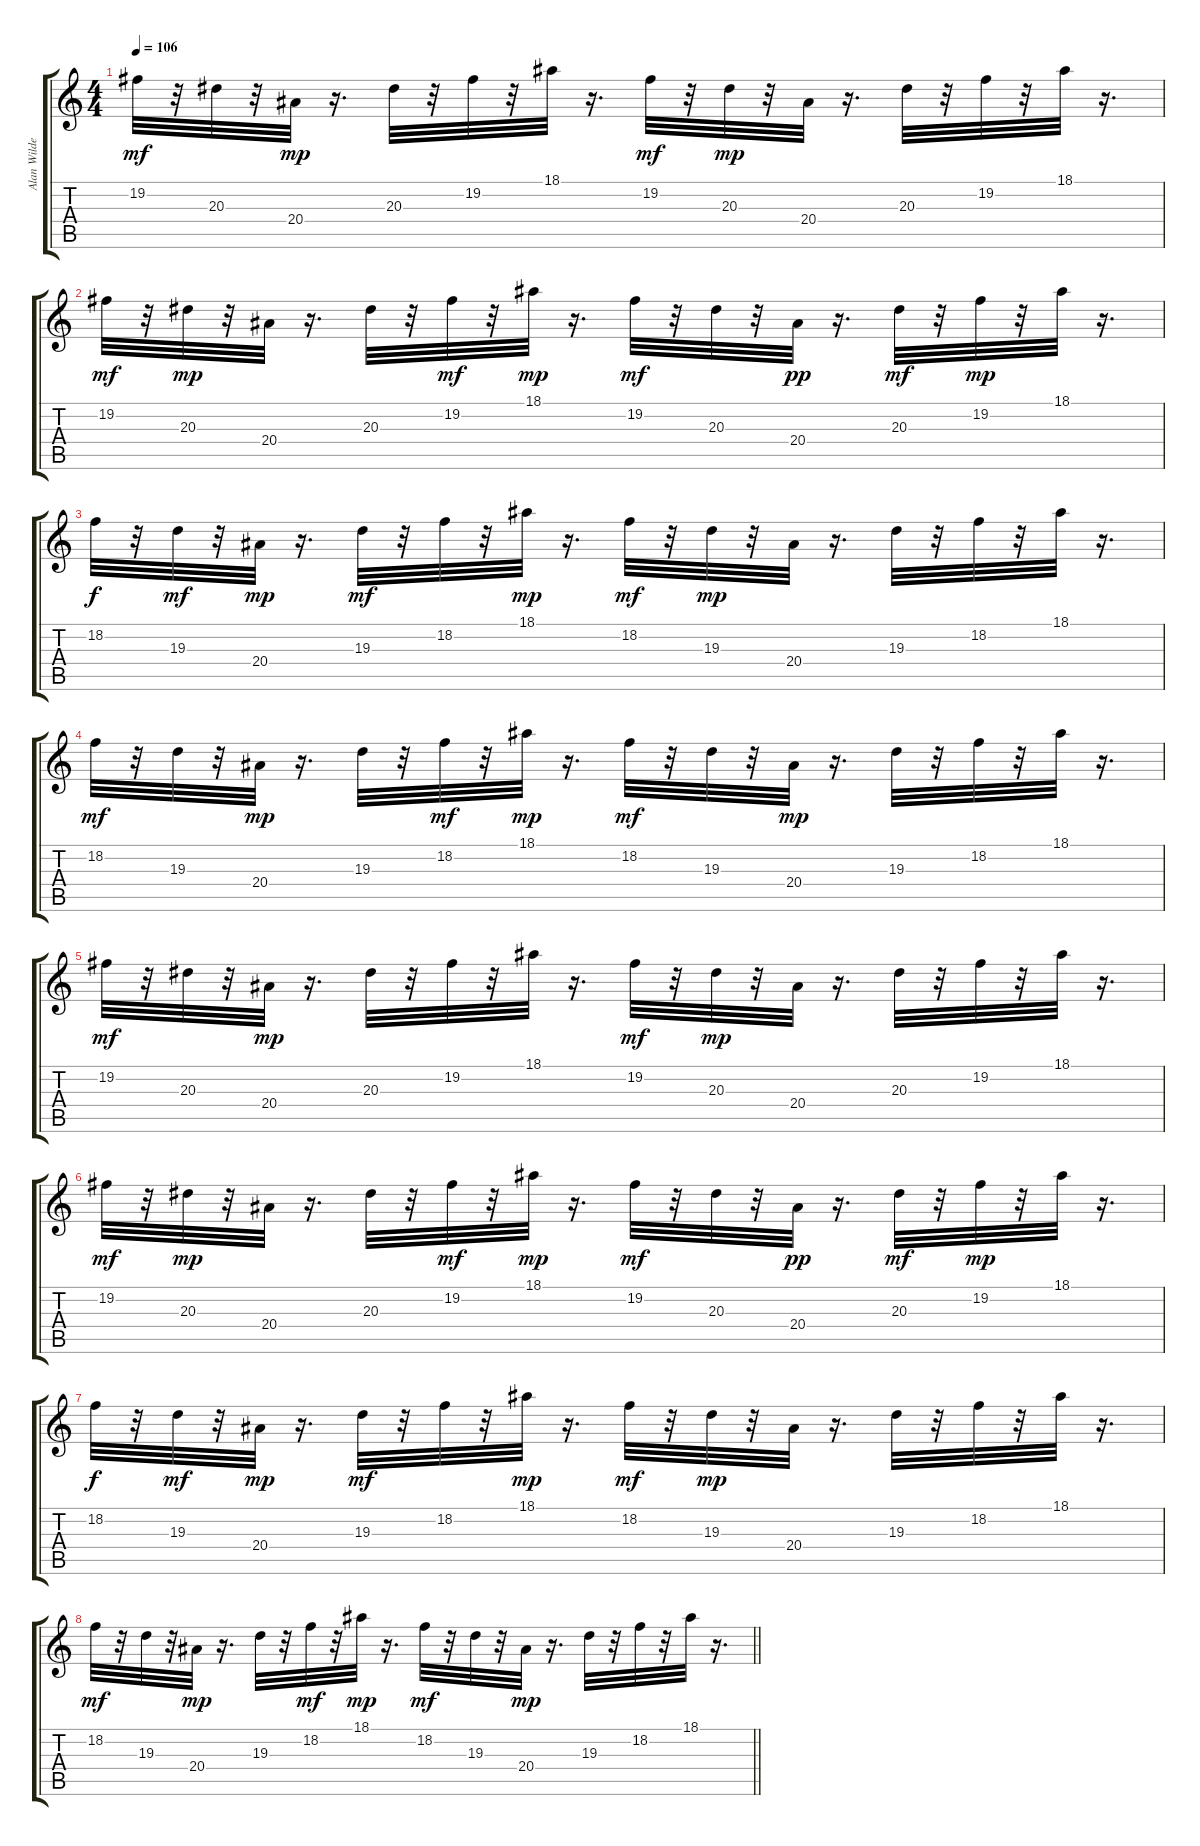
\track ("Alan Wilder - Keyboard III" "Alan Wilde") {instrument glockenspiel}
\staff {score tabs}
\tuning (E4 B3 G3 D3 A2 E2) {hide}
\ts (4 4)
\tempo 106
\clef g2
\ks c
19.2.32{dy mf} r.32 20.3.32 r.32 20.4.32{dy mp} r.16{d} 20.3.32 r.32 19.2.32 r.32 18.1.32 r.16{d} 19.2.32{dy mf} r.32 20.3.32{dy mp} r.32 20.4.32 r.16{d} 20.3.32 r.32 19.2.32 r.32 18.1.32 r.16{d} |
19.2.32{dy mf} r.32 20.3.32{dy mp} r.32 20.4.32 r.16{d} 20.3.32 r.32 19.2.32{dy mf} r.32 18.1.32{dy mp} r.16{d} 19.2.32{dy mf} r.32 20.3.32 r.32 20.4.32{dy pp} r.16{d} 20.3.32{dy mf} r.32 19.2.32{dy mp} r.32 18.1.32 r.16{d} |
18.2.32{dy f} r.32 19.3.32{dy mf} r.32 20.4.32{dy mp} r.16{d} 19.3.32{dy mf} r.32 18.2.32 r.32 18.1.32{dy mp} r.16{d} 18.2.32{dy mf} r.32 19.3.32{dy mp} r.32 20.4.32 r.16{d} 19.3.32 r.32 18.2.32 r.32 18.1.32 r.16{d} |
18.2.32{dy mf} r.32 19.3.32 r.32 20.4.32{dy mp} r.16{d} 19.3.32 r.32 18.2.32{dy mf} r.32 18.1.32{dy mp} r.16{d} 18.2.32{dy mf} r.32 19.3.32 r.32 20.4.32{dy mp} r.16{d} 19.3.32 r.32 18.2.32 r.32 18.1.32 r.16{d} |
19.2.32{dy mf} r.32 20.3.32 r.32 20.4.32{dy mp} r.16{d} 20.3.32 r.32 19.2.32 r.32 18.1.32 r.16{d} 19.2.32{dy mf} r.32 20.3.32{dy mp} r.32 20.4.32 r.16{d} 20.3.32 r.32 19.2.32 r.32 18.1.32 r.16{d} |
19.2.32{dy mf} r.32 20.3.32{dy mp} r.32 20.4.32 r.16{d} 20.3.32 r.32 19.2.32{dy mf} r.32 18.1.32{dy mp} r.16{d} 19.2.32{dy mf} r.32 20.3.32 r.32 20.4.32{dy pp} r.16{d} 20.3.32{dy mf} r.32 19.2.32{dy mp} r.32 18.1.32 r.16{d} |
18.2.32{dy f} r.32 19.3.32{dy mf} r.32 20.4.32{dy mp} r.16{d} 19.3.32{dy mf} r.32 18.2.32 r.32 18.1.32{dy mp} r.16{d} 18.2.32{dy mf} r.32 19.3.32{dy mp} r.32 20.4.32 r.16{d} 19.3.32 r.32 18.2.32 r.32 18.1.32 r.16{d} |
\barLineRight lightlight
18.2.32{dy mf} r.32 19.3.32 r.32 20.4.32{dy mp} r.16{d} 19.3.32 r.32 18.2.32{dy mf} r.32 18.1.32{dy mp} r.16{d} 18.2.32{dy mf} r.32 19.3.32 r.32 20.4.32{dy mp} r.16{d} 19.3.32 r.32 18.2.32 r.32 18.1.32 r.16{d}
